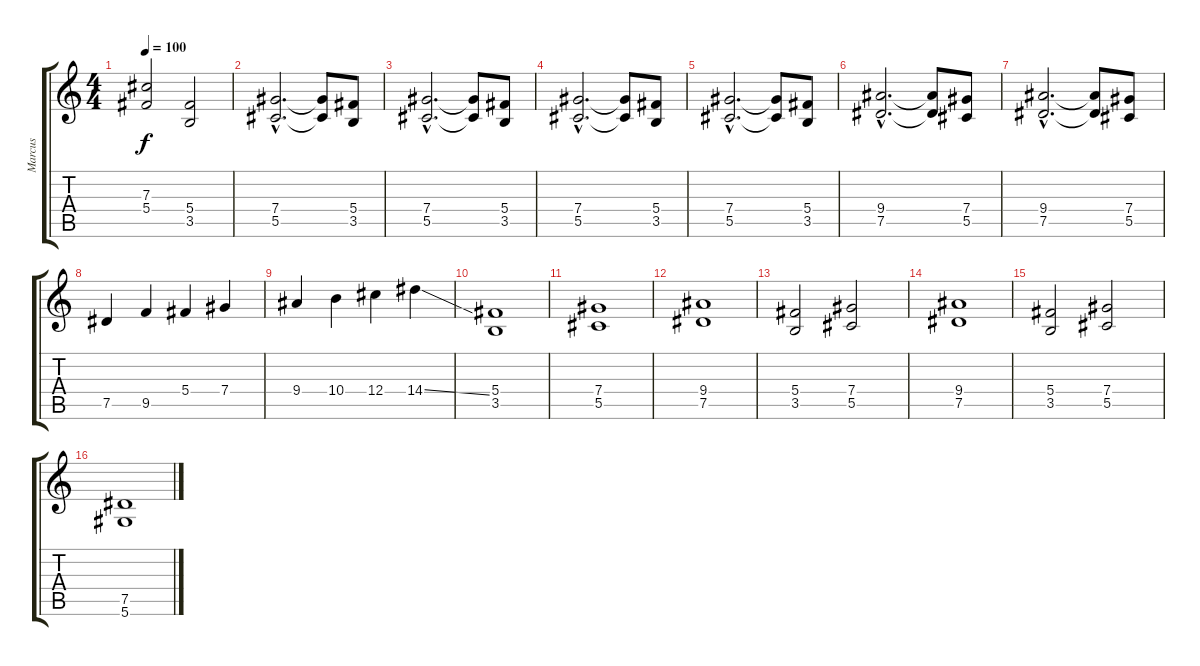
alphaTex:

\track ("Marcus" "Marcus") {instrument overdrivenguitar}
\staff {score tabs}
\tuning (Eb4 Bb3 Gb3 Db3 Ab2 Eb2) {hide}
\ts (4 4)
\tempo 100
\clef g2
\ks c
(7.3 5.4).2{dy f} (5.4 3.5).2 |
(7.4{hac} 5.5{hac}).2{d} (7.4{t} 5.5{t}).8 (5.4 3.5).8 |
(7.4{hac} 5.5{hac}).2{d} (7.4{t} 5.5{t}).8 (5.4 3.5).8 |
(7.4{hac} 5.5{hac}).2{d} (7.4{t} 5.5{t}).8 (5.4 3.5).8 |
(7.4{hac} 5.5{hac}).2{d} (7.4{t} 5.5{t}).8 (5.4 3.5).8 |
(9.4{hac} 7.5{hac}).2{d} (9.4{t} 7.5{t}).8 (7.4 5.5).8 |
(9.4{hac} 7.5{hac}).2{d} (9.4{t} 7.5{t}).8 (7.4 5.5).8 |
7.5.4 9.5.4 5.4.4 7.4.4 |
9.4.4 10.4.4 12.4.4 14.4{ss}.4 |
(5.4 3.5).1 |
(7.4 5.5).1 |
(9.4 7.5).1 |
(5.4 3.5).2 (7.4 5.5).2 |
(9.4 7.5).1 |
(5.4 3.5).2 (7.4 5.5).2 |
(7.5 5.6).1
